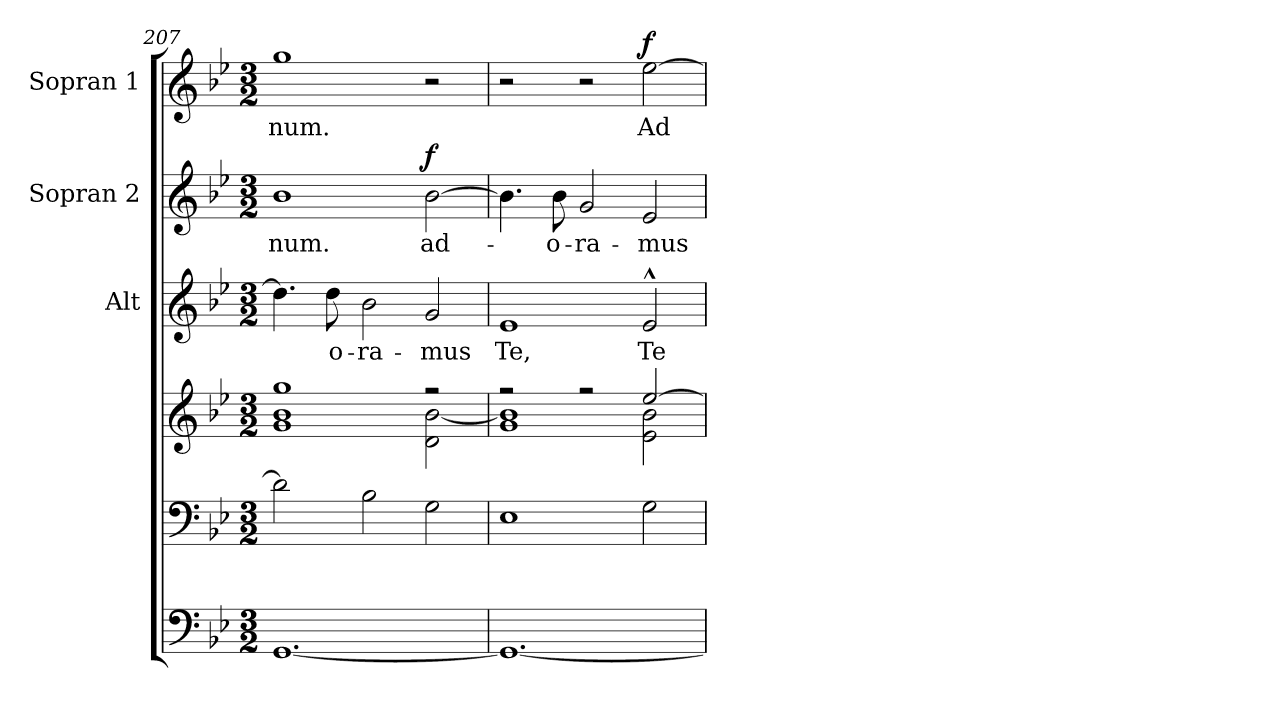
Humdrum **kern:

**kern	**kern	**kern	**kern	**text	**kern	**text	**dynam	**kern	**text	**dynam
*part5	*part4	*part4	*part3	*part3	*part2	*part2	*part2	*part1	*part1	*part1
*staff6	*staff5	*staff4	*staff3	*staff3	*staff2	*staff2	*staff2	*staff1	*staff1	*staff1
*	*	*	*I"Alt	*	*I"Sopran 2	*	*	*I"Sopran 1	*	*
*	*	*	*I'A.	*	*I'S. 2	*	*	*I'S. 1	*	*
*clefF4	*clefF4	*clefG2	*clefG2	*	*clefG2	*	*	*clefG2	*	*
*k[b-e-]	*k[b-e-]	*k[b-e-]	*k[b-e-]	*	*k[b-e-]	*	*	*k[b-e-]	*	*
*B-:	*B-:	*B-:	*B-:	*	*B-:	*	*	*B-:	*	*
*M3/2	*M3/2	*M3/2	*M3/2	*	*M3/2	*	*	*M3/2	*	*
=207	=207	=207	=207	=207	=207	=207	=207	=207	=207	=207
*	*	*^	*	*	*	*	*	*	*	*
!	!	!	!	!	!	!	!LO:LY:b	!	!	!LO:LY:b	!
[1.GG	2d\]	1gg	1g 1b-	4.dd\]	.	1b-	-num.	.	1gg	-num.	.
!	!	!	!	!	!LO:LY:b	!	!	!	!	!	!
.	.	.	.	8dd\	-o-	.	.	.	.	.	.
!	!	!	!	!	!LO:LY:b	!	!	!	!	!	!
.	2B-\	.	.	2b-\	-ra-	.	.	.	.	.	.
!	!	!	!	!	!LO:LY:b	!	!LO:LY:b	!LO:DY:a	!	!	!
.	2G\	2rff	2d\ [>2b-\	2g/	-mus	[2b-\	ad-	f	2r	.	.
!!LO:LB:g=z
=208	=208	=208	=208	=208	=208	=208	=208	=208	=208	=208	=208
!	!	!	!	!	!LO:LY:b	!	!	!	!	!	!
1.GG_	1E-	2rff	1g 1b-]	1e-	Te,	4.b-\]	.	.	2r	.	.
!	!	!	!	!	!	!	!LO:LY:b	!	!	!	!
.	.	.	.	.	.	8b-\	-o-	.	.	.	.
!	!	!	!	!	!	!	!LO:LY:b	!	!	!	!
.	.	2rff	.	.	.	2g/	-ra-	.	2r	.	.
!	!	!	!	!	!LO:LY:b	!	!LO:LY:b	!	!	!LO:LY:b	!LO:DY:a
.	2G\	[>2ee-/	2e-\ 2b-\	2e-^^>/	Te	2e-/	-mus	.	[2ee-\	Ad-	f
*	*	*v	*v	*	*	*	*	*	*	*	*
=	=	=	=	=	=	=	=	=	=	=
*-	*-	*-	*-	*-	*-	*-	*-	*-	*-	*-
